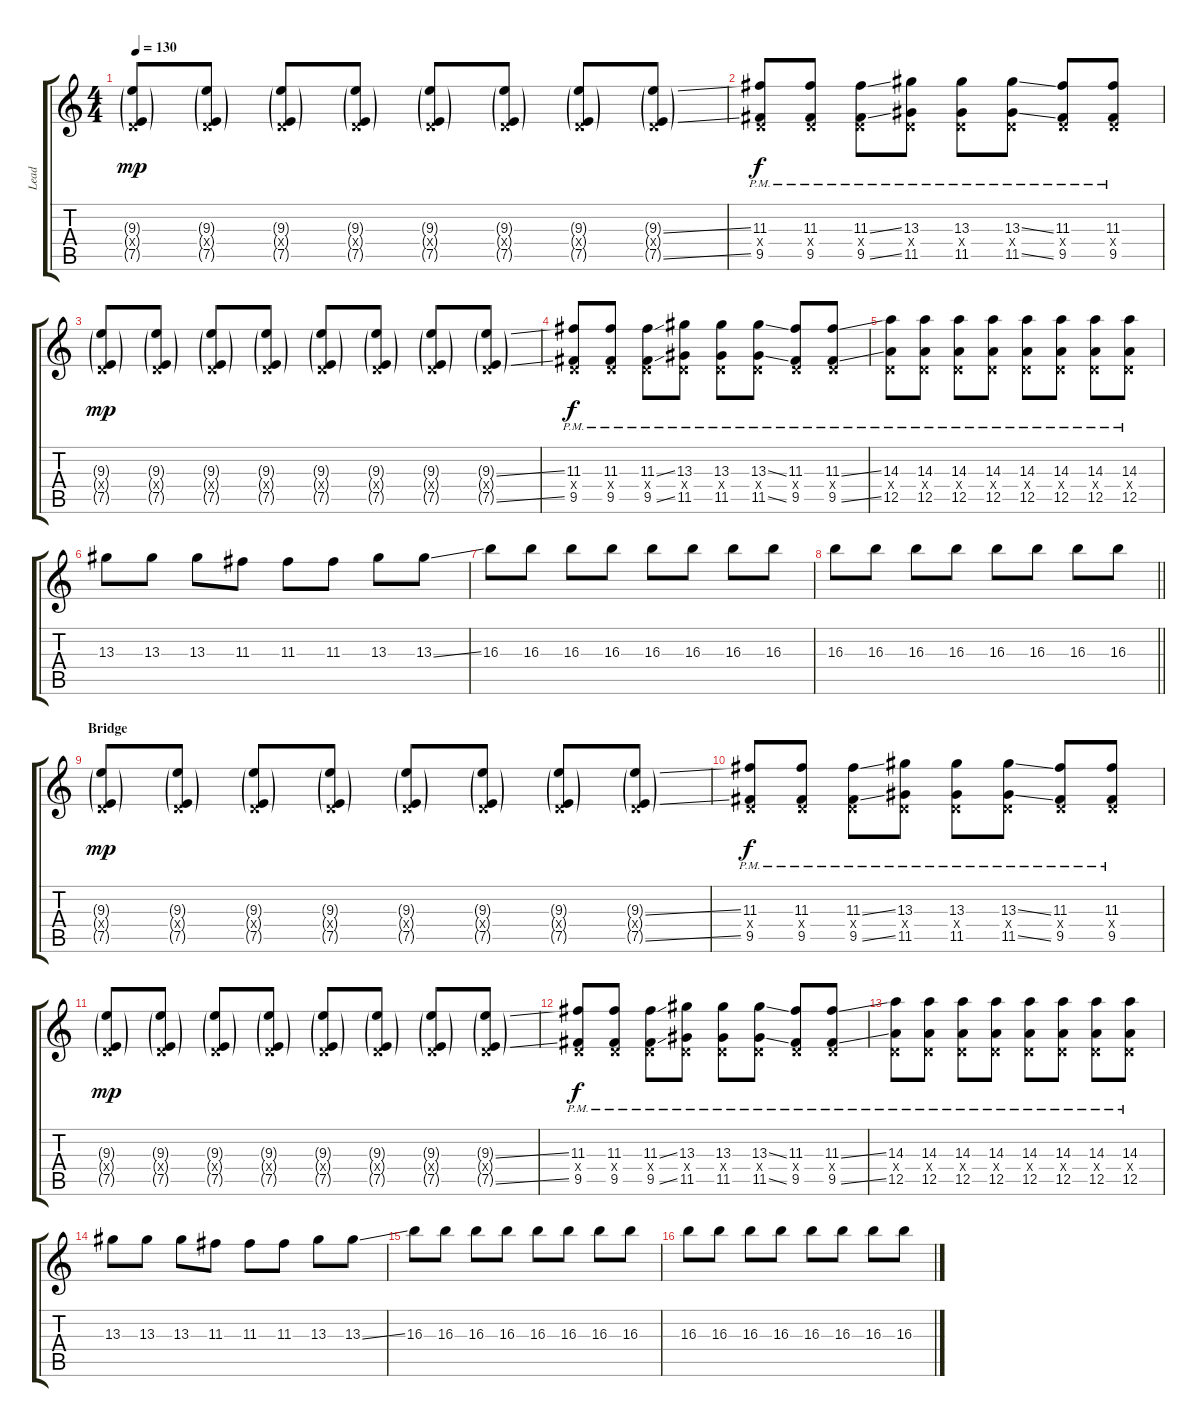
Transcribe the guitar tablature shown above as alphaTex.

\track ("Lead" "Lead") {instrument electricguitarclean}
\staff {score tabs}
\tuning (E4 B3 G3 D3 A2 E2) {hide}
\ts (4 4)
\tempo 130
\clef g2
\ks c
(9.3{g} 0.4{g x} 7.5{g}).8{dy mp} (9.3{g} 0.4{g x} 7.5{g}).8 (9.3{g} 0.4{g x} 7.5{g}).8 (9.3{g} 0.4{g x} 7.5{g}).8 (9.3{g} 0.4{g x} 7.5{g}).8 (9.3{g} 0.4{g x} 7.5{g}).8 (9.3{g} 0.4{g x} 7.5{g}).8 (9.3{ss g} 0.4{g x} 7.5{ss g}).8 |
(11.3{pm} 0.4{x} 9.5{pm}).8{dy f} (11.3{pm} 0.4{x} 9.5{pm}).8 (11.3{ss pm} 0.4{x} 9.5{ss pm}).8 (13.3{pm} 0.4{x} 11.5{pm}).8 (13.3{pm} 0.4{x} 11.5{pm}).8 (13.3{ss pm} 0.4{x} 11.5{ss pm}).8 (11.3{pm} 0.4{x} 9.5{pm}).8 (11.3{pm} 0.4{x} 9.5{pm}).8 |
(9.3{g} 0.4{g x} 7.5{g}).8{dy mp} (9.3{g} 0.4{g x} 7.5{g}).8 (9.3{g} 0.4{g x} 7.5{g}).8 (9.3{g} 0.4{g x} 7.5{g}).8 (9.3{g} 0.4{g x} 7.5{g}).8 (9.3{g} 0.4{g x} 7.5{g}).8 (9.3{g} 0.4{g x} 7.5{g}).8 (9.3{ss g} 0.4{g x} 7.5{ss g}).8 |
(11.3{pm} 0.4{x} 9.5{pm}).8{dy f} (11.3{pm} 0.4{x} 9.5{pm}).8 (11.3{ss pm} 0.4{x} 9.5{ss pm}).8 (13.3{pm} 0.4{x} 11.5{pm}).8 (13.3{pm} 0.4{x} 11.5{pm}).8 (13.3{ss pm} 0.4{x} 11.5{ss pm}).8 (11.3{pm} 0.4{x} 9.5{pm}).8 (11.3{ss pm} 0.4{x} 9.5{ss pm}).8 |
(14.3{pm} 0.4{x} 12.5{pm}).8 (14.3{pm} 0.4{x} 12.5{pm}).8 (14.3{pm} 0.4{x} 12.5{pm}).8 (14.3{pm} 0.4{x} 12.5{pm}).8 (14.3{pm} 0.4{x} 12.5{pm}).8 (14.3{pm} 0.4{x} 12.5{pm}).8 (14.3{pm} 0.4{x} 12.5{pm}).8 (14.3{pm} 0.4{x} 12.5{pm}).8 |
13.3.8 13.3.8 13.3.8 11.3.8 11.3.8 11.3.8 13.3.8 13.3{ss}.8 |
16.3.8 16.3.8 16.3.8 16.3.8 16.3.8 16.3.8 16.3.8 16.3.8 |
\barLineRight lightlight
16.3.8 16.3.8 16.3.8 16.3.8 16.3.8 16.3.8 16.3.8 16.3.8 |
\section ("" "Bridge")
(9.3{g} 0.4{g x} 7.5{g}).8{dy mp} (9.3{g} 0.4{g x} 7.5{g}).8 (9.3{g} 0.4{g x} 7.5{g}).8 (9.3{g} 0.4{g x} 7.5{g}).8 (9.3{g} 0.4{g x} 7.5{g}).8 (9.3{g} 0.4{g x} 7.5{g}).8 (9.3{g} 0.4{g x} 7.5{g}).8 (9.3{ss g} 0.4{g x} 7.5{ss g}).8 |
(11.3{pm} 0.4{x} 9.5{pm}).8{dy f} (11.3{pm} 0.4{x} 9.5{pm}).8 (11.3{ss pm} 0.4{x} 9.5{ss pm}).8 (13.3{pm} 0.4{x} 11.5{pm}).8 (13.3{pm} 0.4{x} 11.5{pm}).8 (13.3{ss pm} 0.4{x} 11.5{ss pm}).8 (11.3{pm} 0.4{x} 9.5{pm}).8 (11.3{pm} 0.4{x} 9.5{pm}).8 |
(9.3{g} 0.4{g x} 7.5{g}).8{dy mp} (9.3{g} 0.4{g x} 7.5{g}).8 (9.3{g} 0.4{g x} 7.5{g}).8 (9.3{g} 0.4{g x} 7.5{g}).8 (9.3{g} 0.4{g x} 7.5{g}).8 (9.3{g} 0.4{g x} 7.5{g}).8 (9.3{g} 0.4{g x} 7.5{g}).8 (9.3{ss g} 0.4{g x} 7.5{ss g}).8 |
(11.3{pm} 0.4{x} 9.5{pm}).8{dy f} (11.3{pm} 0.4{x} 9.5{pm}).8 (11.3{ss pm} 0.4{x} 9.5{ss pm}).8 (13.3{pm} 0.4{x} 11.5{pm}).8 (13.3{pm} 0.4{x} 11.5{pm}).8 (13.3{ss pm} 0.4{x} 11.5{ss pm}).8 (11.3{pm} 0.4{x} 9.5{pm}).8 (11.3{ss pm} 0.4{x} 9.5{ss pm}).8 |
(14.3{pm} 0.4{x} 12.5{pm}).8 (14.3{pm} 0.4{x} 12.5{pm}).8 (14.3{pm} 0.4{x} 12.5{pm}).8 (14.3{pm} 0.4{x} 12.5{pm}).8 (14.3{pm} 0.4{x} 12.5{pm}).8 (14.3{pm} 0.4{x} 12.5{pm}).8 (14.3{pm} 0.4{x} 12.5{pm}).8 (14.3{pm} 0.4{x} 12.5{pm}).8 |
13.3.8 13.3.8 13.3.8 11.3.8 11.3.8 11.3.8 13.3.8 13.3{ss}.8 |
16.3.8 16.3.8 16.3.8 16.3.8 16.3.8 16.3.8 16.3.8 16.3.8 |
16.3.8 16.3.8 16.3.8 16.3.8 16.3.8 16.3.8 16.3.8 16.3.8
